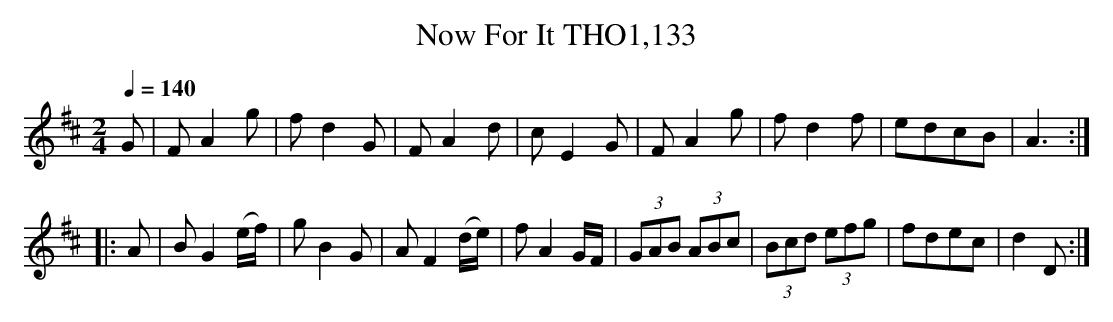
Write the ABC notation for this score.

X:1
T:Now For It THO1,133
M:2/4
L:1/8
Q:1/4=140
K:D
G|F A2 g|f d2 G| F A2 d|c E2 G|F A2 g|f d2 f|edcB|A3:|
|:A|B G2 (e/f/)|g B2 G|A F2 (d/e/)|f A2 G/F/|\
(3GAB (3ABc|(3Bcd (3efg|fdec|d2 D:|
